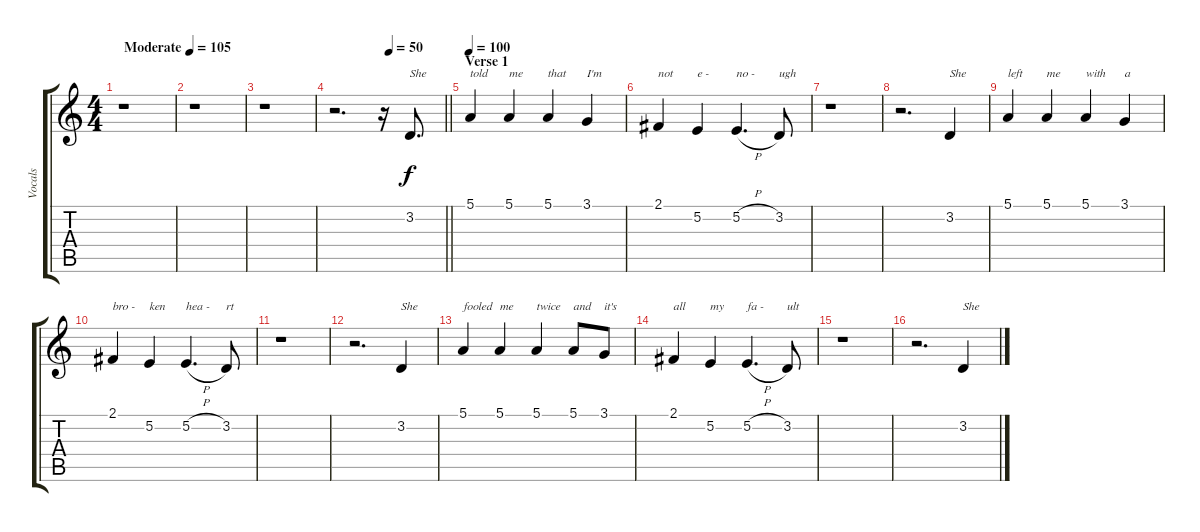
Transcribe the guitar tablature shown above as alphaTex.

\track ("Vocals" "Vocals") {instrument violin}
\staff {score tabs}
\tuning (E4 B3 G3 D3 A2 E2) {hide}
\ts (4 4)
\tempo (105 "Moderate")
\clef g2
\ks c
r.1{dy f instrument violin} |
r.1 |
r.1 |
\tempo (50 0.5)
\barLineRight lightlight
r.2{d} r.16 3.2.8{d txt "She"} |
\section ("" "Verse 1")
\tempo 100
5.1.4{txt "told "} 5.1.4{txt "me"} 5.1.4{txt "that"} 3.1.4{txt "I'm"} |
2.1.4{txt "not"} 5.2.4{txt "e -"} 5.2{h}.4{d txt "no -"} 3.2.8{txt "ugh"} |
r.1 |
r.2{d} 3.2.4{txt "She"} |
5.1.4{txt "left"} 5.1.4{txt "me"} 5.1.4{txt "with"} 3.1.4{txt "a"} |
2.1.4{txt "bro -"} 5.2.4{txt "ken"} 5.2{h}.4{d txt "hea -"} 3.2.8{txt "rt"} |
r.1 |
r.2{d} 3.2.4{txt "She"} |
5.1.4{txt "fooled"} 5.1.4{txt "me"} 5.1.4{txt "twice"} 5.1.8{txt "and"} 3.1.8{txt "it's"} |
2.1.4{txt "all"} 5.2.4{txt "my"} 5.2{h}.4{d txt "fa -"} 3.2.8{txt "ult"} |
r.1 |
r.2{d} 3.2.4{txt "She"}
